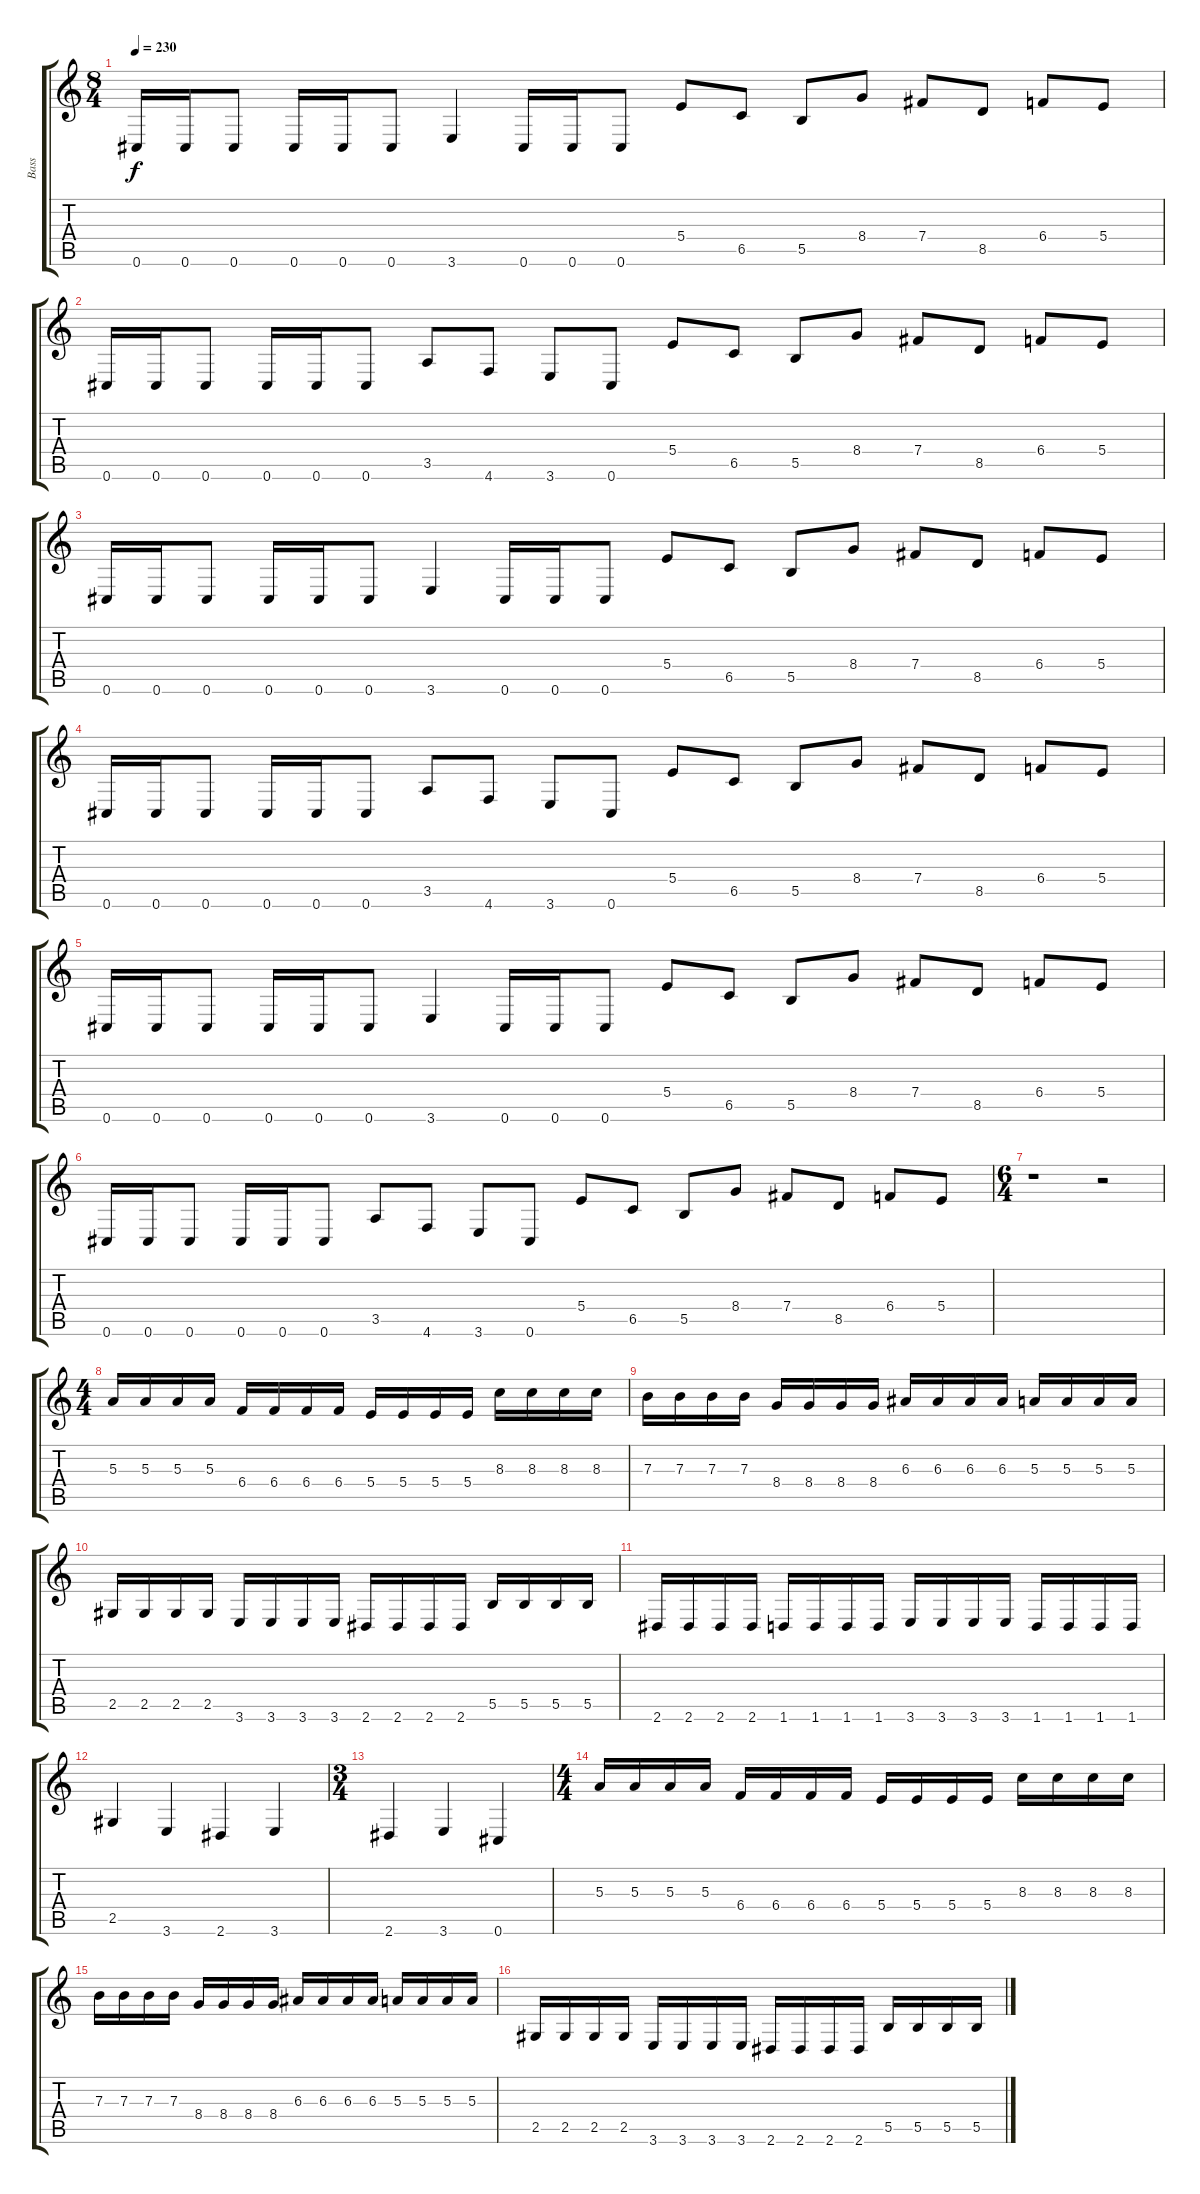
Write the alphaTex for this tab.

\track ("Bass" "Bass") {instrument electricbassfinger}
\staff {score tabs}
\tuning (Db4 Ab3 E3 B2 Gb2 Db2) {hide}
\ts (8 4)
\tempo 230
\clef g2
\ks c
0.6.16{dy f} 0.6.16 0.6.8 0.6.16 0.6.16 0.6.8 3.6.4 0.6.16 0.6.16 0.6.8 5.4.8 6.5.8 5.5.8 8.4.8 7.4.8 8.5.8 6.4.8 5.4.8 |
0.6.16 0.6.16 0.6.8 0.6.16 0.6.16 0.6.8 3.5.8 4.6.8 3.6.8 0.6.8 5.4.8 6.5.8 5.5.8 8.4.8 7.4.8 8.5.8 6.4.8 5.4.8 |
0.6.16 0.6.16 0.6.8 0.6.16 0.6.16 0.6.8 3.6.4 0.6.16 0.6.16 0.6.8 5.4.8 6.5.8 5.5.8 8.4.8 7.4.8 8.5.8 6.4.8 5.4.8 |
0.6.16 0.6.16 0.6.8 0.6.16 0.6.16 0.6.8 3.5.8 4.6.8 3.6.8 0.6.8 5.4.8 6.5.8 5.5.8 8.4.8 7.4.8 8.5.8 6.4.8 5.4.8 |
0.6.16 0.6.16 0.6.8 0.6.16 0.6.16 0.6.8 3.6.4 0.6.16 0.6.16 0.6.8 5.4.8 6.5.8 5.5.8 8.4.8 7.4.8 8.5.8 6.4.8 5.4.8 |
0.6.16 0.6.16 0.6.8 0.6.16 0.6.16 0.6.8 3.5.8 4.6.8 3.6.8 0.6.8 5.4.8 6.5.8 5.5.8 8.4.8 7.4.8 8.5.8 6.4.8 5.4.8 |
\ts (6 4)
r.1 r.2 |
\ts (4 4)
5.3.16 5.3.16 5.3.16 5.3.16 6.4.16 6.4.16 6.4.16 6.4.16 5.4.16 5.4.16 5.4.16 5.4.16 8.3.16 8.3.16 8.3.16 8.3.16 |
7.3.16 7.3.16 7.3.16 7.3.16 8.4.16 8.4.16 8.4.16 8.4.16 6.3.16 6.3.16 6.3.16 6.3.16 5.3.16 5.3.16 5.3.16 5.3.16 |
2.5.16 2.5.16 2.5.16 2.5.16 3.6.16 3.6.16 3.6.16 3.6.16 2.6.16 2.6.16 2.6.16 2.6.16 5.5.16 5.5.16 5.5.16 5.5.16 |
2.6.16 2.6.16 2.6.16 2.6.16 1.6.16 1.6.16 1.6.16 1.6.16 3.6.16 3.6.16 3.6.16 3.6.16 1.6.16 1.6.16 1.6.16 1.6.16 |
2.5.4 3.6.4 2.6.4 3.6.4 |
\ts (3 4)
2.6.4 3.6.4 0.6.4 |
\ts (4 4)
5.3.16 5.3.16 5.3.16 5.3.16 6.4.16 6.4.16 6.4.16 6.4.16 5.4.16 5.4.16 5.4.16 5.4.16 8.3.16 8.3.16 8.3.16 8.3.16 |
7.3.16 7.3.16 7.3.16 7.3.16 8.4.16 8.4.16 8.4.16 8.4.16 6.3.16 6.3.16 6.3.16 6.3.16 5.3.16 5.3.16 5.3.16 5.3.16 |
2.5.16 2.5.16 2.5.16 2.5.16 3.6.16 3.6.16 3.6.16 3.6.16 2.6.16 2.6.16 2.6.16 2.6.16 5.5.16 5.5.16 5.5.16 5.5.16
